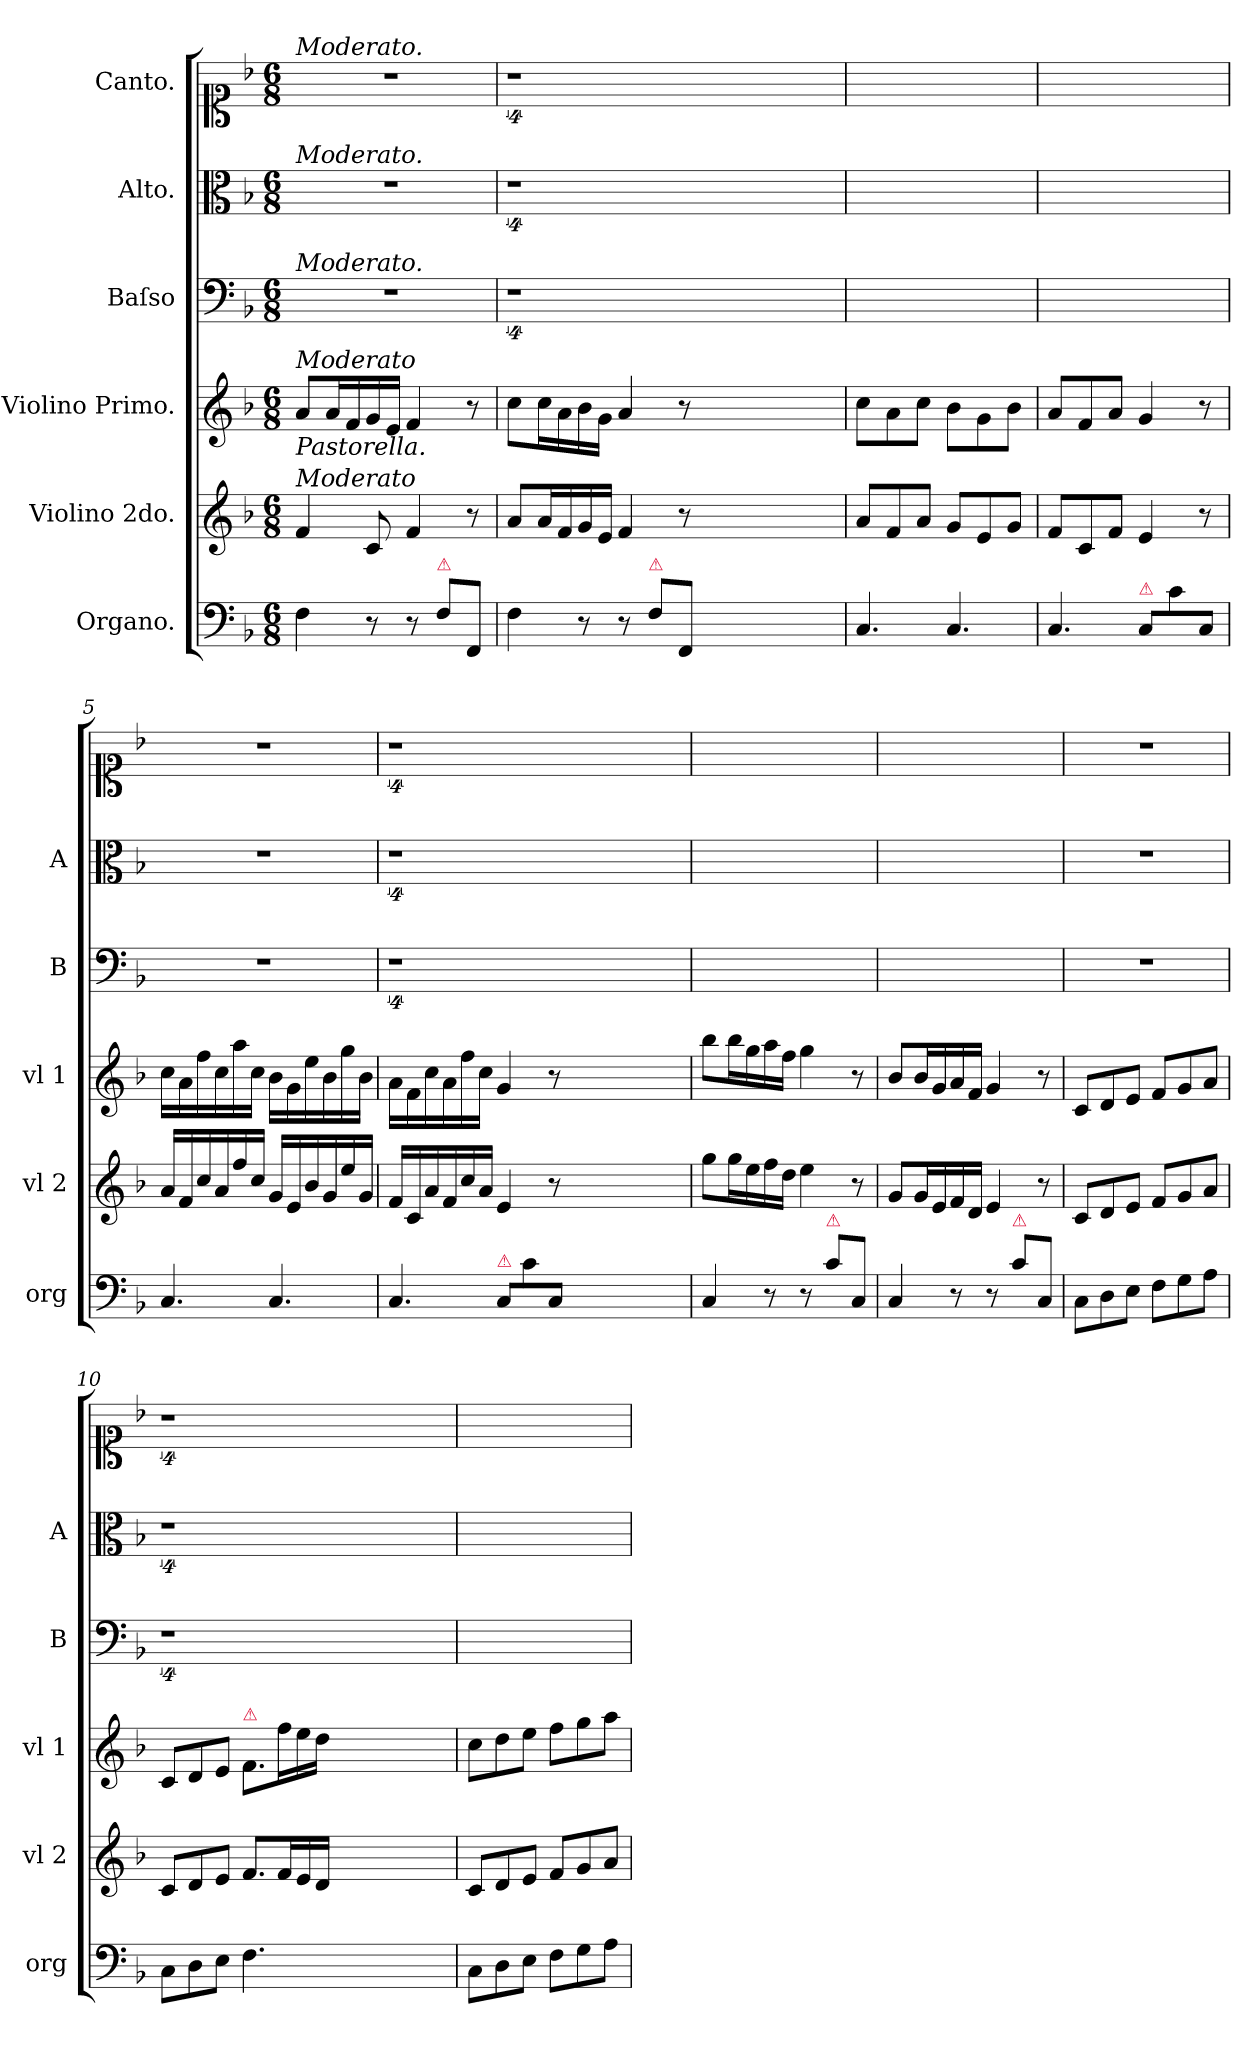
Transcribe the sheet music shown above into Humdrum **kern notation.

**kern	**kern	**kern	**kern	**kern	**kern
*part6	*part5	*part4	*part3	*part2	*part1
*staff6	*staff5	*staff4	*staff3	*staff2	*staff1
*I"Organo.	*I"Violino 2do.	*I"Violino Primo.	*I"Baſso	*I"Alto.	*I"Canto.
*I'org	*I'vl 2	*I'vl 1	*I'B	*I'A	*
*clefF4	*clefG2	*clefG2	*clefF4	*clefC3	*clefC1
*k[b-]	*k[b-]	*k[b-]	*k[b-]	*k[b-]	*k[b-]
*F:	*F:	*F:	*F:	*F:	*F:
*M6/8	*M6/8	*M6/8	*M6/8	*M6/8	*M6/8
=1	=1	=1	=1	=1	=1
!	!	!	!	!	!LO:TX:a:i:t=Moderato.
!	!	!	!	!LO:TX:a:i:t=Moderato.	!
!	!	!	!LO:TX:a:i:t=Moderato.	!	!
!	!	!LO:TX:b:i:t=Pastorella.	!	!	!
!	!	!LO:TX:a:i:t=Moderato	!	!	!
!	!LO:TX:a:i:t=Moderato	!	!	!	!
4F\	4f/	8a/L	2.r	2.r	2.r
.	.	16a/L	.	.	.
.	.	16f/	.	.	.
8r	8c/	16g/	.	.	.
.	.	16e/JJ	.	.	.
8r	4f/	4f/	.	.	.
!LO:TX:a:color=crimson:t=⚠	!	!	!	!	!
8F\L	.	.	.	.	.
8FF/J	8r	8r	.	.	.
=2	=2	=2	=2	=2	=2
4F\	8a/L	8cc\L	4%9r	4%9r	4%9r
.	16a/L	16cc\L	.	.	.
.	16f/	16a\	.	.	.
8r	16g/	16b-\	.	.	.
.	16e/JJ	16g\JJ	.	.	.
8r	4f/	4a/	.	.	.
!LO:TX:a:color=crimson:t=⚠	!	!	!	!	!
8F\L	.	.	.	.	.
8FF/J	8r	8r	.	.	.
1.ryy	1.ryy	1.ryy	.	.	.
=3	=3	=3	=3	=3	=3
4.C/	8a/L	8cc\L	2.ryy	2.ryy	2.ryy
.	8f/	8a\	.	.	.
.	8a/J	8cc\J	.	.	.
4.C/	8g/L	8b-\L	.	.	.
.	8e/	8g\	.	.	.
.	8g/J	8b-\J	.	.	.
=4	=4	=4	=4	=4	=4
4.C/	8f/L	8a/L	2.ryy	2.ryy	2.ryy
.	8c/	8f/	.	.	.
.	8f/J	8a/J	.	.	.
!LO:TX:a:color=crimson:t=⚠	!	!	!	!	!
8C/L	4e/	4g/	.	.	.
8c\	.	.	.	.	.
8C/J	8r	8r	.	.	.
=5	=5	=5	=5	=5	=5
4.C/	16a/LL	16cc\LL	2.r	2.r	2.r
.	16f/	16a\	.	.	.
.	16cc/	16ff\	.	.	.
.	16a/	16cc\	.	.	.
.	16ff/	16aa\	.	.	.
.	16cc/JJ	16cc\JJ	.	.	.
4.C/	16g/LL	16b-\LL	.	.	.
.	16e/	16g\	.	.	.
.	16b-/	16ee\	.	.	.
.	16g/	16b-\	.	.	.
.	16ee/	16gg\	.	.	.
.	16g/JJ	16b-\JJ	.	.	.
=6	=6	=6	=6	=6	=6
4.C/	16f/LL	16a\LL	4%9r	4%9r	4%9r
.	16c/	16f\	.	.	.
.	16a/	16cc\	.	.	.
.	16f/	16a\	.	.	.
.	16cc/	16ff\	.	.	.
.	16a/JJ	16cc\JJ	.	.	.
!LO:TX:a:color=crimson:t=⚠	!	!	!	!	!
8C/L	4e/	4g/	.	.	.
8c\	.	.	.	.	.
8C/J	8r	8r	.	.	.
1.ryy	1.ryy	1.ryy	.	.	.
=7	=7	=7	=7	=7	=7
4C/	8gg\L	8bb-\L	2.ryy	2.ryy	2.ryy
.	16gg\L	16bb-\L	.	.	.
.	16ee\	16gg\	.	.	.
8r	16ff\	16aa\	.	.	.
.	16dd\JJ	16ff\JJ	.	.	.
8r	4ee\	4gg\	.	.	.
!LO:TX:a:color=crimson:t=⚠	!	!	!	!	!
8c\L	.	.	.	.	.
8C/J	8r	8r	.	.	.
=8	=8	=8	=8	=8	=8
4C/	8g/L	8b-/L	2.ryy	2.ryy	2.ryy
.	16g/L	16b-/L	.	.	.
.	16e/	16g/	.	.	.
8r	16f/	16a/	.	.	.
.	16d/JJ	16f/JJ	.	.	.
8r	4e/	4g/	.	.	.
!LO:TX:a:color=crimson:t=⚠	!	!	!	!	!
8c\L	.	.	.	.	.
8C/J	8r	8r	.	.	.
=9	=9	=9	=9	=9	=9
8C\L	8c/L	8c/L	2.r	2.r	2.r
8D\	8d/	8d/	.	.	.
8E\J	8e/J	8e/J	.	.	.
8F\L	8f/L	8f/L	.	.	.
8G\	8g/	8g/	.	.	.
8A\J	8a/J	8a/J	.	.	.
=10	=10	=10	=10	=10	=10
8C\L	8c/L	8c/L	4%9r	4%9r	4%9r
8D\	8d/	8d/	.	.	.
8E\J	8e/J	8e/J	.	.	.
!	!	!LO:TX:a:color=crimson:t=⚠	!	!	!
4.F\	8.f/L	8.f/L	.	.	.
.	16f/L	16ff\L	.	.	.
.	16e/	16ee\	.	.	.
.	16d/JJ	16dd\JJ	.	.	.
1.ryy	1.ryy	1.ryy	.	.	.
=11	=11	=11	=11	=11	=11
8C\L	8c/L	8cc\L	2.ryy	2.ryy	2.ryy
8D\	8d/	8dd\	.	.	.
8E\J	8e/J	8ee\J	.	.	.
8F\L	8f/L	8ff\L	.	.	.
8G\	8g/	8gg\	.	.	.
8A\J	8a/J	8aa\J	.	.	.
=	=	=	=	=	=
*-	*-	*-	*-	*-	*-
